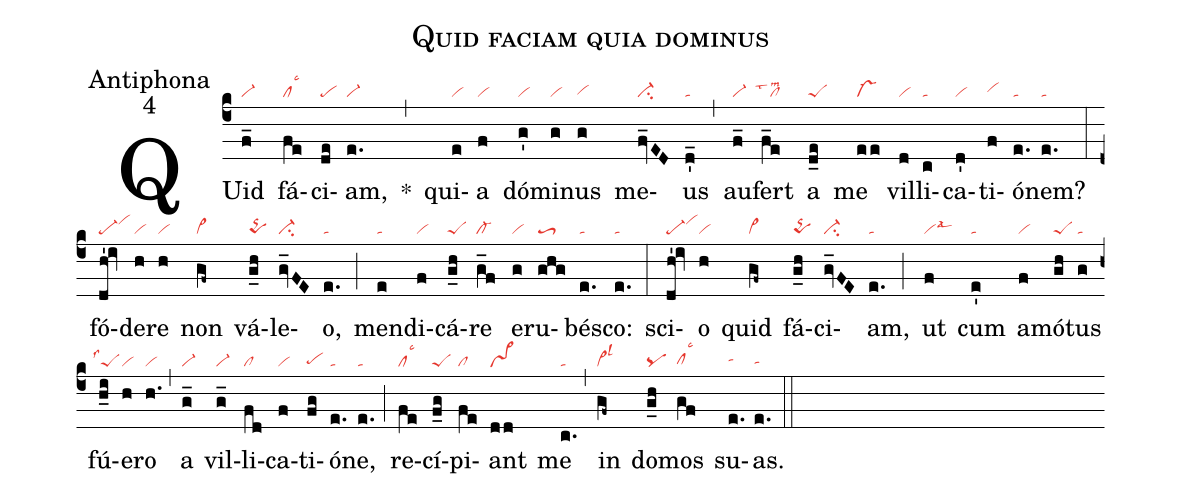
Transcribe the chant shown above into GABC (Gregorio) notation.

name:Quid faciam quia dominus;
office-part:Antiphona;
mode:4;
nabc-lines:1;
%%
(c4)
QUid(f_|vi-) fá(fe|cllsc3)ci(de|pe)am,(e.|vi-) *(,)
qui(e|vi)a(f|vi) dó(g'|vi)mi(g|vi)nus(g|vihg) me(fv_ED|ci-)us(d'_|ta) (,)
au(f_|vi-)fert(f_e|``cllst1lsm2) a(d_e|peS) me(ee|vs-)
vil(d|vi)li(c|ta)ca(d'|vi)ti(f|vihh)ó(e.|ta)nem? (e.|ta) (:)
fó(dh'!iv|pe-vihj)de(h|vi)re(h|vi) non(gf~|vi>) vá(g_h|pqS)le(gv_FE|ci-)o,(e.|ta) (;)
men(e|ta)di(f|vi)cá(g_h|peS)re(g_f|cl-) e(g|vi)ru(ghg|toS3)bé(e.|ta)sco:(e.|ta) (:)
sci(dh'!iv|pe-vihj)o(h|vi) quid(gf~|vi>) fá(g_h|pqS)ci(gv_FE|ci-)am,(e.|ta) (;)
ut(f|vilsal3) cum(e'|ta) a(f|vi)mó(gh|peS)tus(g|ta) fú(h_i|``peSlss1)e(h|vi)ro(h.|vi) (,)
a(g_|vi-) vil(g_|vi-)li(fd|cl)ca(f|vi)ti(fg|pehg)ó(e.|ta)ne,(e.|ta) (;)
re(fe|cllsc3)cí(f_g|peS)pi(fe|cl)ant(dd|vs>) me(c.|ta) (,)
in(gf~|vi>lsl3) do(g_h|pq)mos(gf|clhglsc3) su(e.|tahh)as.(e.|tahg) (::)
